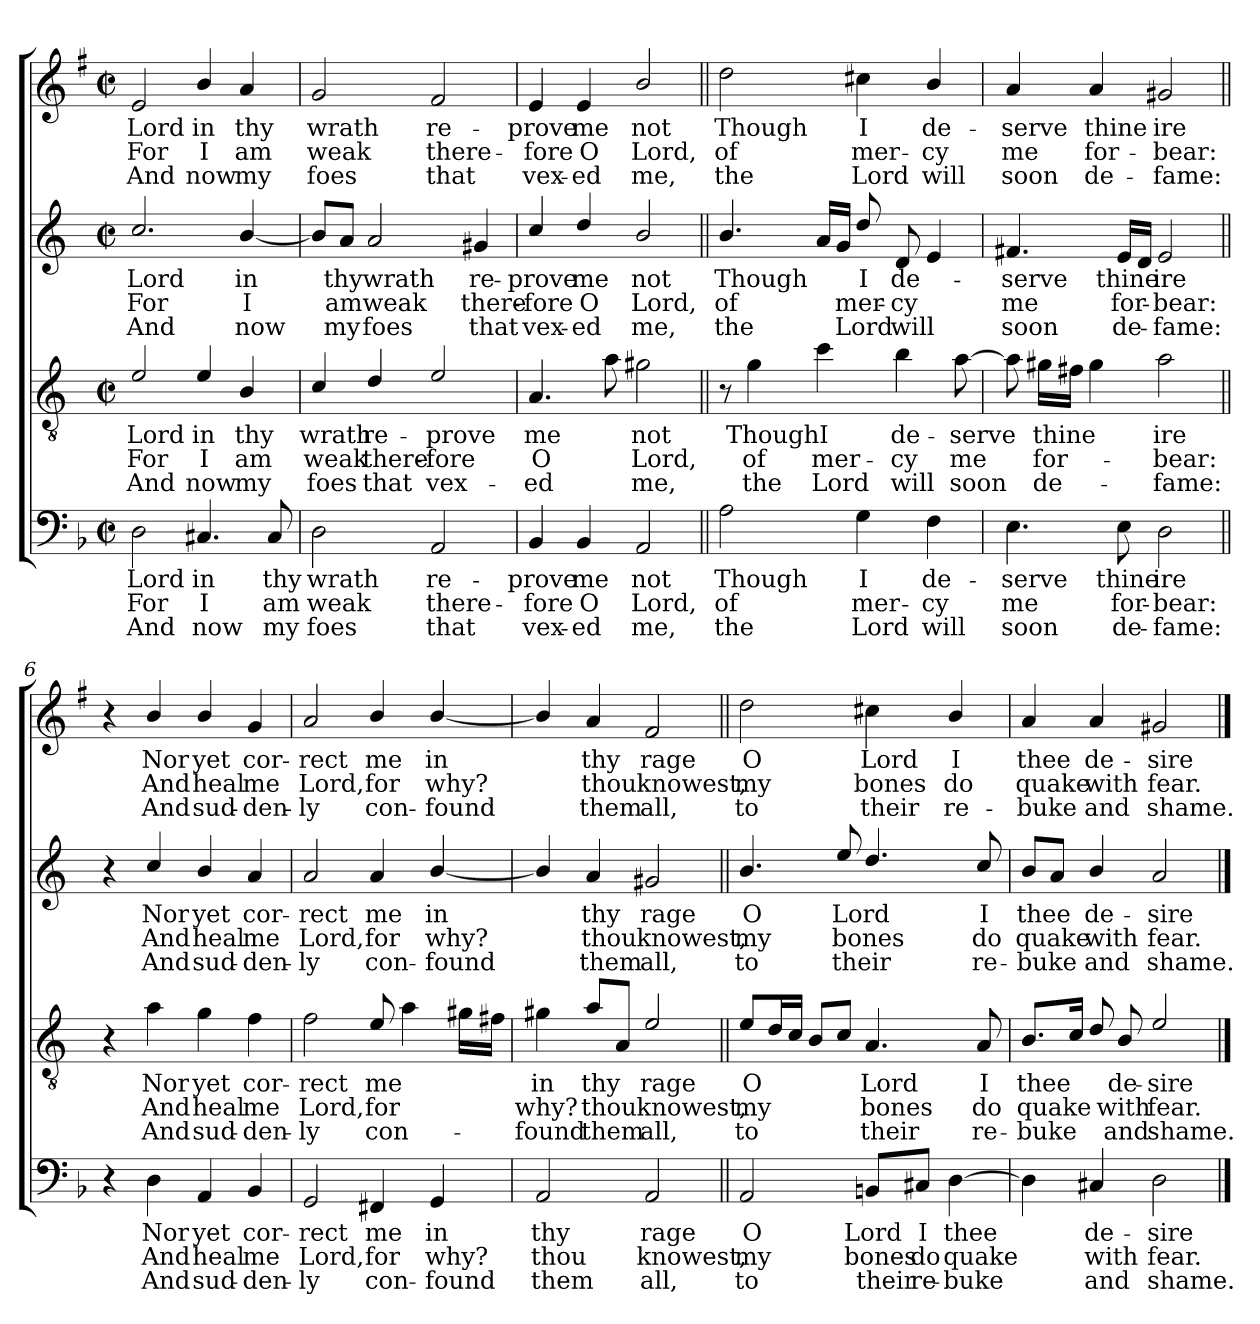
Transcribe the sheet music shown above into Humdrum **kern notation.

**kern	**text	**text	**text	**kern	**text	**text	**text	**kern	**text	**text	**text	**kern	**text	**text	**text
*part4	*part4	*part4	*part4	*part3	*part3	*part3	*part3	*part2	*part2	*part2	*part2	*part1	*part1	*part1	*part1
*staff4	*staff4	*staff4	*staff4	*staff3	*staff3	*staff3	*staff3	*staff2	*staff2	*staff2	*staff2	*staff1	*staff1	*staff1	*staff1
*clefF4	*	*	*	*clefGv2	*	*	*	*clefG2	*	*	*	*clefG2	*	*	*
*	*	*	*	*ITrd4c7	*	*	*	*ITrd4c7	*	*	*	*ITrd1c2	*	*	*
*k[b-]	*	*	*	*k[b-]	*	*	*	*k[b-]	*	*	*	*k[b-]	*	*	*
*F:	*	*	*	*F:	*	*	*	*F:	*	*	*	*F:	*	*	*
*M2/2	*	*	*	*M2/2	*	*	*	*M2/2	*	*	*	*M2/2	*	*	*
*met(c|)	*	*	*	*met(c|)	*	*	*	*met(c|)	*	*	*	*met(c|)	*	*	*
=1	=1	=1	=1	=1	=1	=1	=1	=1	=1	=1	=1	=1	=1	=1	=1
2D\	Lord	For	And	2A/	Lord	For	And	2.f/	Lord	For	And	2d/	Lord	For	And
4.C#X/	in	I	now	4A/	in	I	now	.	.	.	.	4a/	in	I	now
.	.	.	.	4E/	thy	am	my	[4e/	in	I	now	4g/	thy	am	my
8C#/	thy	am	my	.	.	.	.	.	.	.	.	.	.	.	.
=2	=2	=2	=2	=2	=2	=2	=2	=2	=2	=2	=2	=2	=2	=2	=2
2D\	wrath	weak	foes	4F/	wrath	weak	foes	8e/L]	.	.	.	2f/	wrath	weak	foes
.	.	.	.	.	.	.	.	8d/J	thy	am	my	.	.	.	.
.	.	.	.	4G/	re-	there-	that	2d/	wrath	weak	foes	.	.	.	.
2AA/	re-	there-	that	2A/	-prove	-fore	vex-	.	.	.	.	2e/	re-	there-	that
.	.	.	.	.	.	.	.	4c#X/	re-	there-	that	.	.	.	.
=3	=3	=3	=3	=3	=3	=3	=3	=3	=3	=3	=3	=3	=3	=3	=3
4BB-/	-prove	-fore	vex-	4.D/	me	O	-ed	4f/	-prove	-fore	vex-	4d/	-prove	-fore	vex-
4BB-/	me	O	-ed	.	.	.	.	4g/	me	O	-ed	4d/	me	O	-ed
.	.	.	.	8d\	.	.	.	.	.	.	.	.	.	.	.
2AA/	not	Lord,	me,	2c#X\	not	Lord,	me,	2e/	not	Lord,	me,	2a/	not	Lord,	me,
=4||	=4||	=4||	=4||	=4||	=4||	=4||	=4||	=4||	=4||	=4||	=4||	=4||	=4||	=4||	=4||
2A\	Though	of	the	8r	.	.	.	4.e/	Though	of	the	2cc\	Though	of	the
.	.	.	.	4c\	Though	of	the	.	.	.	.	.	.	.	.
.	.	.	.	4f\	I	mer-	Lord	16d/LL	.	.	.	.	.	.	.
.	.	.	.	.	.	.	.	16c/JJ	.	.	.	.	.	.	.
4G\	I	mer-	Lord	.	.	.	.	8g/	I	mer-	Lord	4bn\	I	mer-	Lord
.	.	.	.	4e\	de-	-cy	will	8G/	de-	-cy	will	.	.	.	.
4F\	de-	-cy	will	.	.	.	.	4A/	.	.	.	4a/	de-	-cy	will
.	.	.	.	[8d\	-serve	me	soon	.	.	.	.	.	.	.	.
=5	=5	=5	=5	=5	=5	=5	=5	=5	=5	=5	=5	=5	=5	=5	=5
4.E\	-serve	me	soon	8d\]	.	.	.	4.Bn/	-serve	me	soon	4g/	-serve	me	soon
.	.	.	.	16c#X\LL	thine	for-	de-	.	.	.	.	.	.	.	.
.	.	.	.	16Bn\JJ	.	.	.	.	.	.	.	.	.	.	.
.	.	.	.	4c#\	.	.	.	.	.	.	.	4g/	thine	for-	de-
8E\	thine	for-	de-	.	.	.	.	16A/LL	thine	for-	de-	.	.	.	.
.	.	.	.	.	.	.	.	16G/JJ	.	.	.	.	.	.	.
2D\	ire	-bear:	-fame:	2d\	ire	-bear:	-fame:	2A/	ire	-bear:	-fame:	2f#X/	ire	-bear:	-fame:
!!LO:LB:g=z
=6||	=6||	=6||	=6||	=6||	=6||	=6||	=6||	=6||	=6||	=6||	=6||	=6||	=6||	=6||	=6||
4r	.	.	.	4r	.	.	.	4r	.	.	.	4r	.	.	.
4D\	Nor	And	And	4d\	Nor	And	And	4f/	Nor	And	And	4a/	Nor	And	And
4AA/	yet	heal	sud-	4c\	yet	heal	sud-	4e/	yet	heal	sud-	4a/	yet	heal	sud-
4BB-/	cor-	me	-den-	4B-\	cor-	me	-den-	4d/	cor-	me	-den-	4f/	cor-	me	-den-
=7	=7	=7	=7	=7	=7	=7	=7	=7	=7	=7	=7	=7	=7	=7	=7
2GG/	-rect	Lord,	-ly	2B-\	-rect	Lord,	-ly	2d/	-rect	Lord,	-ly	2g/	-rect	Lord,	-ly
4FF#X/	me	for	con-	8A/	me	for	con-	4d/	me	for	con-	4a/	me	for	con-
.	.	.	.	4d\	.	.	.	.	.	.	.	.	.	.	.
4GG/	in	why?	-found	.	.	.	.	[4e/	in	why?	-found	[4a/	in	why?	-found
.	.	.	.	16c#X\LL	.	.	.	.	.	.	.	.	.	.	.
.	.	.	.	16Bn\JJ	.	.	.	.	.	.	.	.	.	.	.
=8	=8	=8	=8	=8	=8	=8	=8	=8	=8	=8	=8	=8	=8	=8	=8
2AA/	thy	thou	them	4c#X\	in	why?	-found	4e/]	.	.	.	4a/]	.	.	.
.	.	.	.	8d/L	thy	thou	them	4d/	thy	thou	them	4g/	thy	thou	them
.	.	.	.	8D/J	.	.	.	.	.	.	.	.	.	.	.
2AA/	rage	knowest,	all,	2A/	rage	knowest,	all,	2c#X/	rage	knowest,	all,	2e/	rage	knowest,	all,
=9||	=9||	=9||	=9||	=9||	=9||	=9||	=9||	=9||	=9||	=9||	=9||	=9||	=9||	=9||	=9||
2AA/	O	my	to	8A/L	O	my	to	4.e/	O	my	to	2cc\	O	my	to
.	.	.	.	16G/L	.	.	.	.	.	.	.	.	.	.	.
.	.	.	.	16F/JJ	.	.	.	.	.	.	.	.	.	.	.
.	.	.	.	8E/L	.	.	.	.	.	.	.	.	.	.	.
.	.	.	.	8F/J	.	.	.	8a/	Lord	bones	their	.	.	.	.
8BBn/L	Lord	bones	their	4.D/	Lord	bones	their	4.g/	.	.	.	4bn\	Lord	bones	their
8C#X/J	I	do	re-	.	.	.	.	.	.	.	.	.	.	.	.
[4D\	thee	quake	-buke	.	.	.	.	.	.	.	.	4a/	I	do	re-
.	.	.	.	8D/	I	do	re-	8f/	I	do	re-	.	.	.	.
=10	=10	=10	=10	=10	=10	=10	=10	=10	=10	=10	=10	=10	=10	=10	=10
4D\]	.	.	.	8.E/L	thee	quake	-buke	8e/L	thee	quake	-buke	4g/	thee	quake	-buke
.	.	.	.	.	.	.	.	8d/J	.	.	.	.	.	.	.
.	.	.	.	16F/Jk	.	.	.	.	.	.	.	.	.	.	.
4C#X/	de-	with	and	8G/	.	.	.	4e/	de-	with	and	4g/	de-	with	and
.	.	.	.	8E/	de-	with	and	.	.	.	.	.	.	.	.
2D\	-sire	fear.	shame.	2A/	-sire	fear.	shame.	2d/	-sire	fear.	shame.	2f#X/	-sire	fear.	shame.
==	==	==	==	==	==	==	==	==	==	==	==	==	==	==	==
*-	*-	*-	*-	*-	*-	*-	*-	*-	*-	*-	*-	*-	*-	*-	*-
